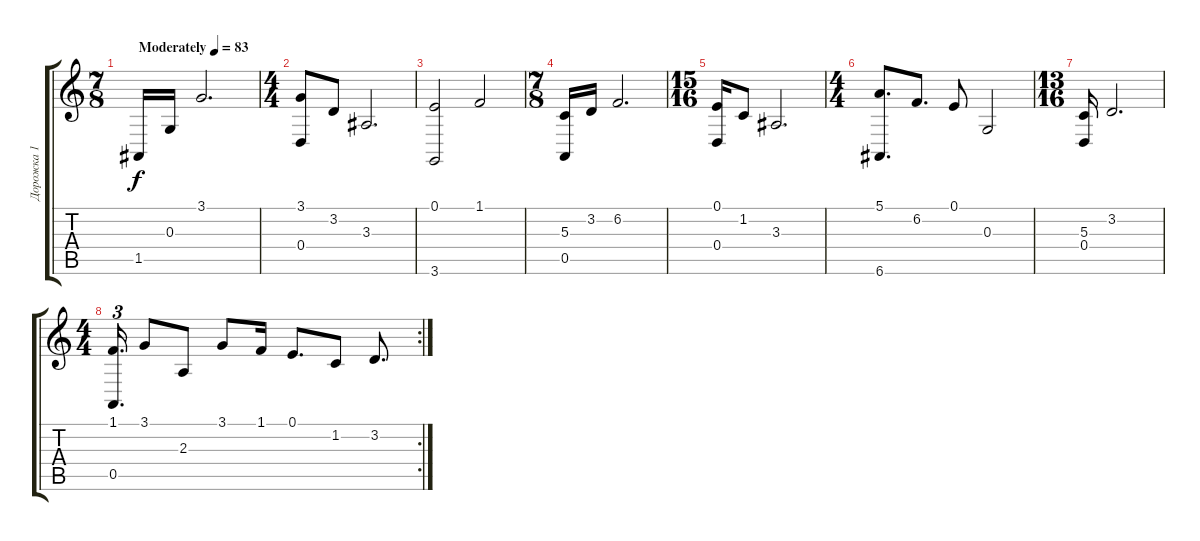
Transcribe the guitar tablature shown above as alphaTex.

\track ("Дорожка 1" "Дорожка 1") {instrument acousticgrandpiano}
\staff {score tabs}
\tuning (E4 B3 G3 D3 A2 E2) {hide}
\ts (7 8)
\tempo (83 "Moderately")
\clef g2
\ks c
1.5.16{dy f instrument acousticgrandpiano} 0.3.16 3.1.2{d} |
\ts (4 4)
(3.1 0.4).8 3.2.8 3.3.2{d} |
(0.1 3.6).2 1.1.2 |
\ts (7 8)
(5.3 0.5).16{beam Up} 3.2.16{beam Up} 6.2.2{d} |
\ts (15 16)
(0.1 0.4).16 1.2.8 3.3.2{d} |
\ts (4 4)
(5.1 6.6).8{d} 6.2.8{d} 0.1.8 0.3.2 |
\ts (13 16)
(5.3 0.4).16 3.2.2{d} |
\rc 2
\ts (4 4)
(1.1 0.5).16{d tu (3 2)} 3.1.8 2.3.8 3.1.8 1.1.16 0.1.8{d} 1.2.8 3.2.8{d}
